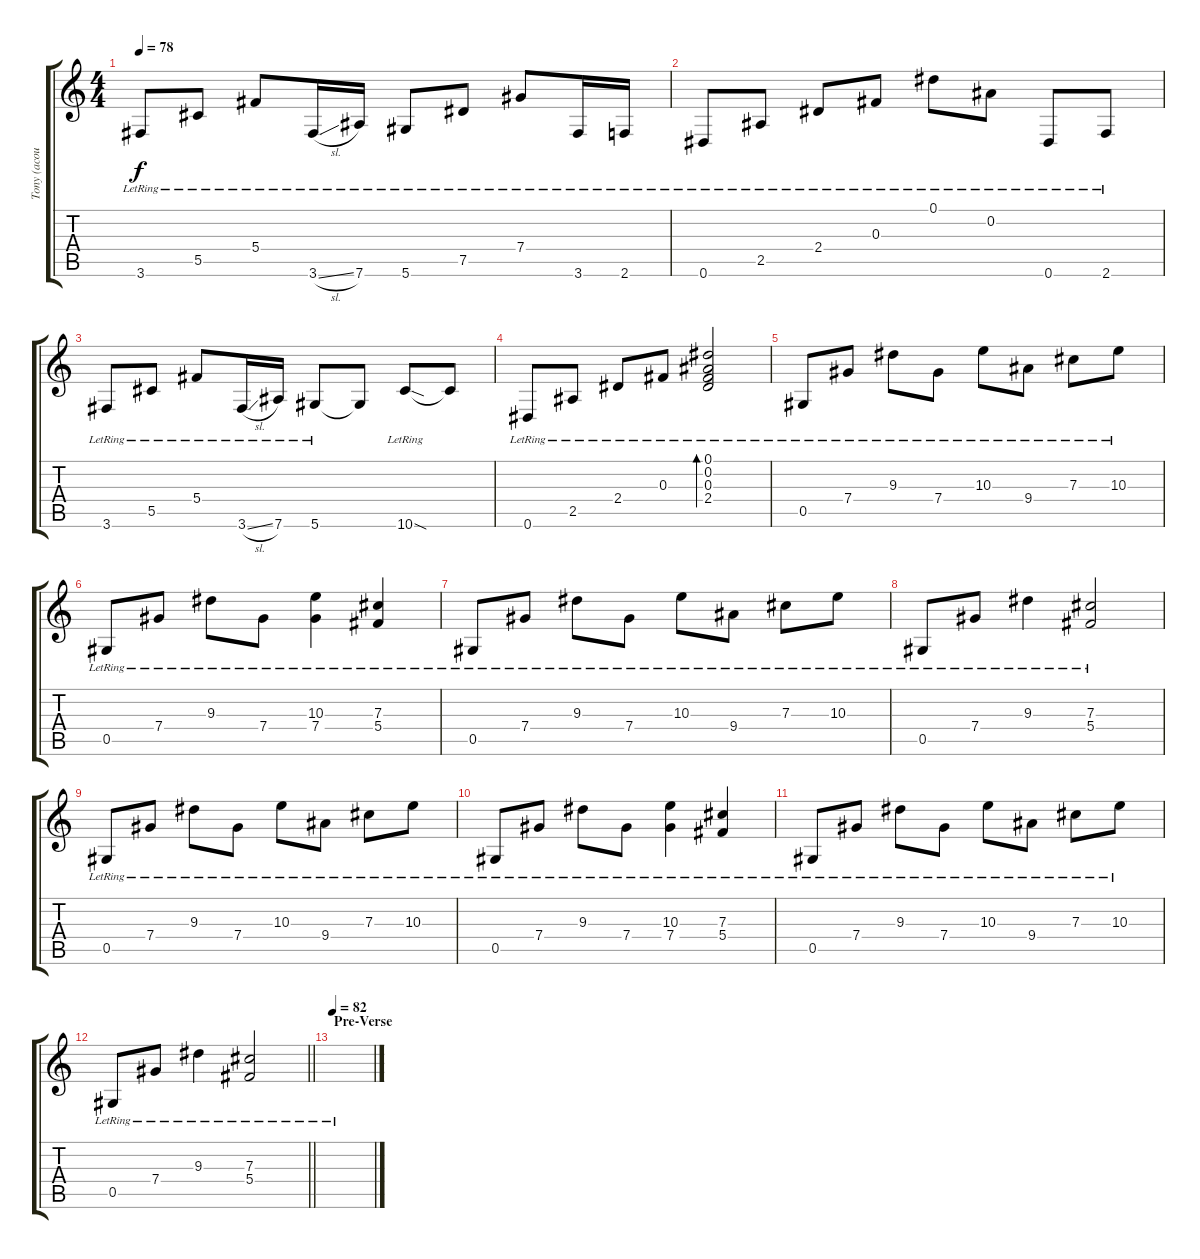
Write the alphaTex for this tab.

\track ("Tony (acoustic 12 string)" "Tony (acou") {instrument acousticguitarsteel}
\staff {score tabs}
\tuning (Eb4 Bb3 Gb3 Db3 Ab2 Eb2) {hide}
\ts (4 4)
\tempo 78
\clef g2
\ks c
3.6{lr}.8{dy f} 5.5{lr}.8 5.4{lr}.8 3.6{sl lr}.16 7.6{lr}.16 5.6{lr}.8 7.5{lr}.8 7.4{lr}.8 3.6{lr}.16 2.6{lr}.16 |
0.6{lr}.8 2.5{lr}.8 2.4{lr}.8 0.3{lr}.8 0.1{lr}.8 0.2{lr}.8 0.6{lr}.8 2.6{lr}.8 |
3.6{lr}.8 5.5{lr}.8 5.4{lr}.8 3.6{sl lr}.16 7.6{lr}.16 5.6{lr}.8 5.6{t}.8 10.6{sod lr}.8 10.6{t}.8 |
0.6{lr}.8 2.5{lr}.8 2.4{lr}.8 0.3{lr}.8 (0.1{lr} 0.2{lr} 0.3{lr} 2.4{lr}).2{bd 120} |
0.5{lr}.8 7.4{lr}.8 9.3{lr}.8 7.4{lr}.8 10.3{lr}.8 9.4{lr}.8 7.3{lr}.8 10.3{lr}.8 |
0.5{lr}.8 7.4{lr}.8 9.3{lr}.8 7.4{lr}.8 (10.3{lr} 7.4).4 (7.3{lr} 5.4{lr}).4 |
0.5{lr}.8 7.4{lr}.8 9.3{lr}.8 7.4{lr}.8 10.3{lr}.8 9.4{lr}.8 7.3{lr}.8 10.3{lr}.8 |
0.5{lr}.8 7.4{lr}.8 9.3{lr}.4 (7.3{lr} 5.4{lr}).2 |
0.5{lr}.8 7.4{lr}.8 9.3{lr}.8 7.4{lr}.8 10.3{lr}.8 9.4{lr}.8 7.3{lr}.8 10.3{lr}.8 |
0.5{lr}.8 7.4{lr}.8 9.3{lr}.8 7.4{lr}.8 (10.3{lr} 7.4).4 (7.3{lr} 5.4{lr}).4 |
0.5{lr}.8 7.4{lr}.8 9.3{lr}.8 7.4{lr}.8 10.3{lr}.8 9.4{lr}.8 7.3{lr}.8 10.3{lr}.8 |
\barLineRight lightlight
0.5{lr}.8 7.4{lr}.8 9.3{lr}.4 (7.3{lr} 5.4{lr}).2 |
\section ("" "Pre-Verse")
\tempo 82
